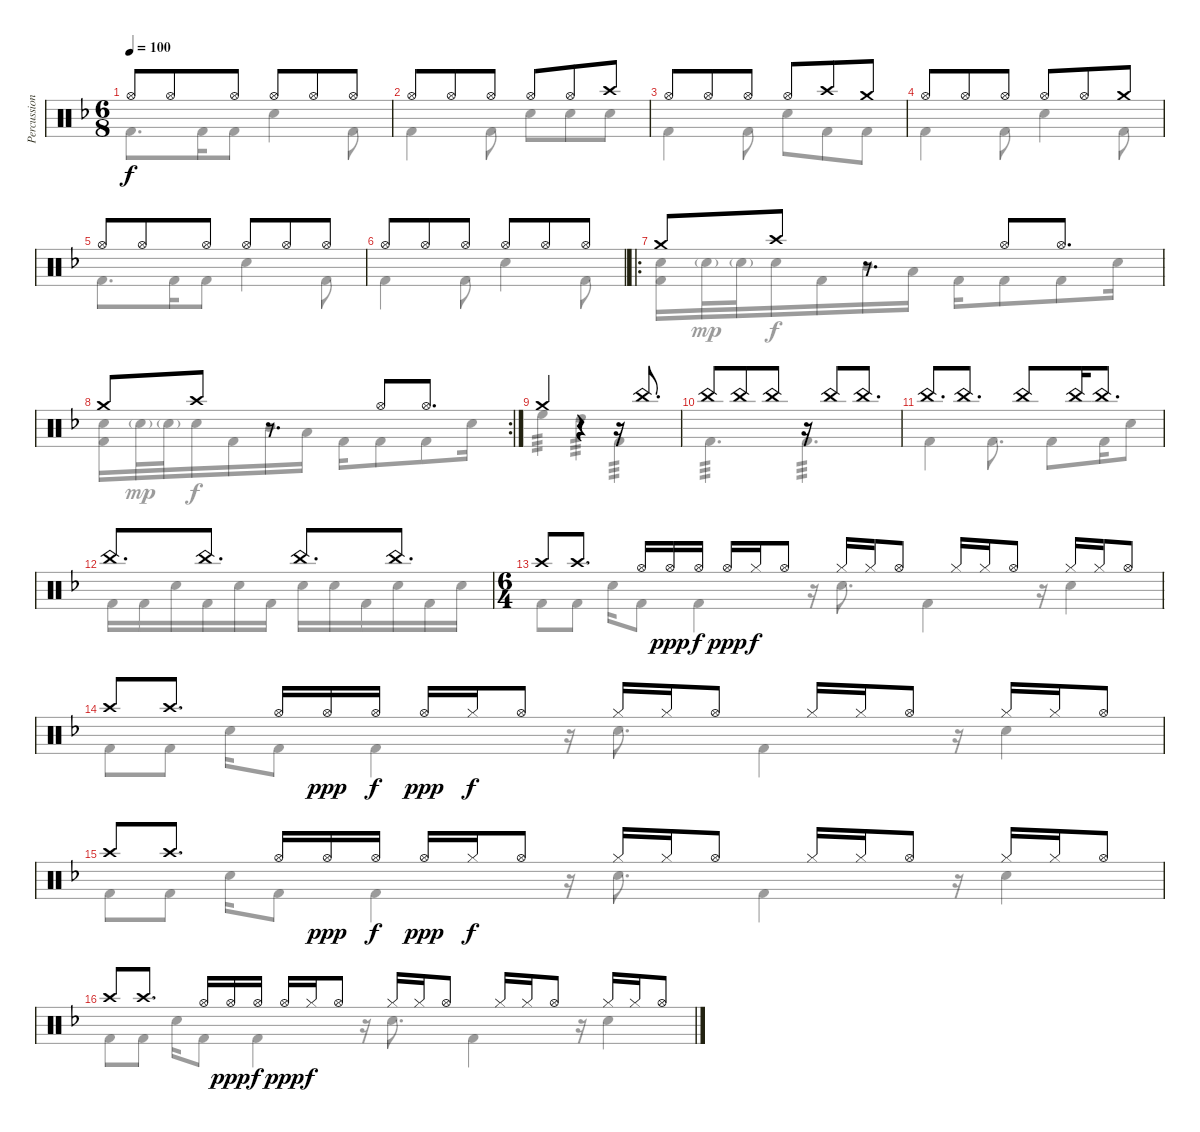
\track ("Percussion" "Percussion") {instrument percussion}
\staff {score}
\articulation defaults
\voice
\ts (6 8)
\tempo 100
\clef neutral
\ks f "Hi-Hat (open)".8{dy f} "Hi-Hat (open)".8 "Hi-Hat (open)".8 "Hi-Hat (open)".8 "Hi-Hat (open)".8 "Hi-Hat (open)".8
|
"Hi-Hat (open)".8 "Hi-Hat (open)".8 "Hi-Hat (open)".8 "Hi-Hat (open)".8 "Hi-Hat (open)".8 "Crash high (hit)".8 |
"Hi-Hat (open)".8 "Hi-Hat (open)".8 "Hi-Hat (open)".8 "Hi-Hat (open)".8 "Crash high (hit)".8 "Crash medium (hit)".8 |
"Hi-Hat (open)".8 "Hi-Hat (open)".8 "Hi-Hat (open)".8 "Hi-Hat (open)".8 "Hi-Hat (open)".8 "Crash medium (hit)".8 |
"Hi-Hat (open)".8 "Hi-Hat (open)".8 "Hi-Hat (open)".8 "Hi-Hat (open)".8 "Hi-Hat (open)".8 "Hi-Hat (open)".8 |
"Hi-Hat (open)".8 "Hi-Hat (open)".8 "Hi-Hat (open)".8 "Hi-Hat (open)".8 "Hi-Hat (open)".8 "Hi-Hat (open)".8 |
\ro "Crash medium (hit)".8 "Crash high (hit)".8
r.8{d} "Hi-Hat (open)".8 "Hi-Hat (open)".8{d} |
\rc 2 "Crash medium (hit)".8 "Crash high (hit)".8
r.8{d} "Hi-Hat (open)".8 "Hi-Hat (open)".8{d} |
"Crash medium (hit)".4 r.4 r.16 "China (hit)".8{d} |
"China (hit)".8 "China (hit)".8 "China (hit)".8 r.16 "China (hit)".8 "China (hit)".8{d} |
"China (hit)".8{d} "China (hit)".8{d} "China (hit)".8 "China (hit)".16 "China (hit)".8{d} |
"China (hit)".8{d} "China (hit)".8{d} "China (hit)".8{d} "China (hit)".8{d} |
\ts (6 4)
"Crash high (hit)".8 "Crash high (hit)".8{d} "Hi-Hat (open)".16 "Hi-Hat (open)".16{dy ppp} "Hi-Hat (open)".16{dy f} "Hi-Hat (open)".16{dy ppp} "Hi-Hat (closed)".16{dy f} "Hi-Hat (open)".8 "Hi-Hat (closed)".16 "Hi-Hat (closed)".16 "Hi-Hat (open)".8 "Hi-Hat (closed)".16 "Hi-Hat (closed)".16 "Hi-Hat (open)".8 "Hi-Hat (closed)".16 "Hi-Hat (closed)".16 "Hi-Hat (open)".8 |
"Crash high (hit)".8 "Crash high (hit)".8{d} "Hi-Hat (open)".16 "Hi-Hat (open)".16{dy ppp} "Hi-Hat (open)".16{dy f} "Hi-Hat (open)".16{dy ppp} "Hi-Hat (closed)".16{dy f} "Hi-Hat (open)".8 "Hi-Hat (closed)".16 "Hi-Hat (closed)".16 "Hi-Hat (open)".8 "Hi-Hat (closed)".16 "Hi-Hat (closed)".16 "Hi-Hat (open)".8 "Hi-Hat (closed)".16 "Hi-Hat (closed)".16 "Hi-Hat (open)".8 |
"Crash high (hit)".8 "Crash high (hit)".8{d} "Hi-Hat (open)".16 "Hi-Hat (open)".16{dy ppp} "Hi-Hat (open)".16{dy f} "Hi-Hat (open)".16{dy ppp} "Hi-Hat (closed)".16{dy f} "Hi-Hat (open)".8 "Hi-Hat (closed)".16 "Hi-Hat (closed)".16 "Hi-Hat (open)".8 "Hi-Hat (closed)".16 "Hi-Hat (closed)".16 "Hi-Hat (open)".8 "Hi-Hat (closed)".16 "Hi-Hat (closed)".16 "Hi-Hat (open)".8 |
"Crash high (hit)".8 "Crash high (hit)".8{d} "Hi-Hat (open)".16 "Hi-Hat (open)".16{dy ppp} "Hi-Hat (open)".16{dy f} "Hi-Hat (open)".16{dy ppp} "Hi-Hat (closed)".16{dy f} "Hi-Hat (open)".8 "Hi-Hat (closed)".16 "Hi-Hat (closed)".16 "Hi-Hat (open)".8 "Hi-Hat (closed)".16 "Hi-Hat (closed)".16 "Hi-Hat (open)".8 "Hi-Hat (closed)".16 "Hi-Hat (closed)".16 "Hi-Hat (open)".8
\voice
\clef neutral
\ottava regular
\simile none
\ks f "Kick (hit) 2".8{d dy f} "Kick (hit) 2".16 "Kick (hit) 2".8 "Electric Snare (hit)".4 "Kick (hit) 2".8
|
"Kick (hit) 2".4 "Kick (hit) 2".8 "Electric Snare (hit)".8 "Electric Snare (hit)".8 "Electric Snare (hit)".8 |
"Kick (hit) 2".4 "Kick (hit) 2".8 "Electric Snare (hit)".8 "Kick (hit) 2".8 "Kick (hit) 2".8 |
"Kick (hit) 2".4 "Kick (hit) 2".8 "Electric Snare (hit)".4 "Kick (hit) 2".8 |
"Kick (hit) 2".8{d} "Kick (hit) 2".16 "Kick (hit) 2".8 "Electric Snare (hit)".4 "Kick (hit) 2".8 |
"Kick (hit) 2".4 "Kick (hit) 2".8 "Electric Snare (hit)".4 "Kick (hit) 2".8 |
("Electric Snare (hit)" "Kick (hit) 2").16 "Electric Snare (hit)"{g}.32{dy mp} "Electric Snare (hit)"{g}.32 "Electric Snare (hit)".16{dy f} "Kick (hit) 2".16 "Mid Tom (hit)".16 "Low Tom (hit)".16 "Kick (hit) 2".16 "Kick (hit) 2".8 "Kick (hit) 2".8 "Electric Snare (hit)".16 |
("Electric Snare (hit)" "Kick (hit) 2").16 "Electric Snare (hit)"{g}.32{dy mp} "Electric Snare (hit)"{g}.32 "Electric Snare (hit)".16{dy f} "Kick (hit) 2".16 "Mid Tom (hit)".16 "Low Tom (hit)".16 "Kick (hit) 2".16 "Kick (hit) 2".8 "Kick (hit) 2".8 "Electric Snare (hit)".16 |
"High Floor Tom (hit)".4{tp 3} "High Tom (hit)".4{tp 3} "Kick (hit) 2".4{tp 3} |
"Kick (hit) 2".4{d tp 3} "Kick (hit) 2".4{d tp 3} |
"Kick (hit) 2".4 "Kick (hit) 2".8{d} "Kick (hit) 2".8 "Kick (hit) 2".16 "Electric Snare (hit)".8 |
"Kick (hit) 2".16 "Kick (hit) 2".16 "Electric Snare (hit)".16 "Kick (hit) 2".16 "Electric Snare (hit)".16 "Kick (hit) 2".16 "Electric Snare (hit)".16 "Electric Snare (hit)".16 "Kick (hit) 2".16 "Electric Snare (hit)".16 "Kick (hit) 2".16 "Electric Snare (hit)".16 |
"Kick (hit) 2".8 "Kick (hit) 2".8 "Electric Snare (hit)".16 "Kick (hit) 2".8 "Kick (hit) 2".4 r.16 "Electric Snare (hit)".8{d} "Kick (hit) 2".4 r.16 "Electric Snare (hit)".4 |
"Kick (hit) 2".8 "Kick (hit) 2".8 "Electric Snare (hit)".16 "Kick (hit) 2".8 "Kick (hit) 2".4 r.16 "Electric Snare (hit)".8{d} "Kick (hit) 2".4 r.16 "Electric Snare (hit)".4 |
"Kick (hit) 2".8 "Kick (hit) 2".8 "Electric Snare (hit)".16 "Kick (hit) 2".8 "Kick (hit) 2".4 r.16 "Electric Snare (hit)".8{d} "Kick (hit) 2".4 r.16 "Electric Snare (hit)".4 |
"Kick (hit) 2".8 "Kick (hit) 2".8 "Electric Snare (hit)".16 "Kick (hit) 2".8 "Kick (hit) 2".4 r.16 "Electric Snare (hit)".8{d} "Kick (hit) 2".4 r.16 "Electric Snare (hit)".4
